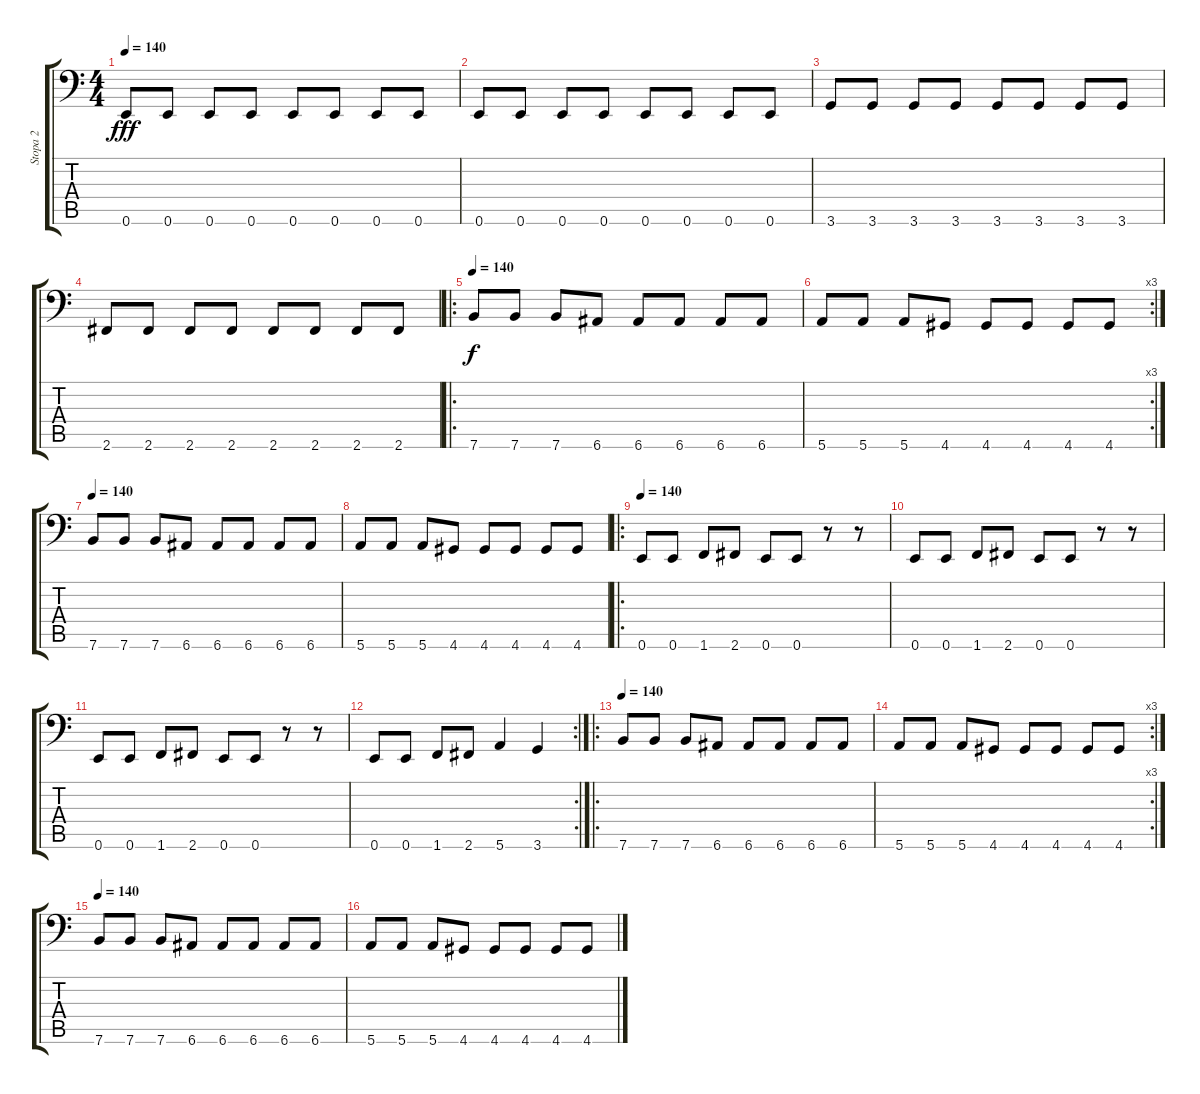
\track ("Stopa 2" "Stopa 2") {instrument electricbasspick}
\staff {score tabs}
\tuning (E3 B2 G2 D2 A1 E1) {hide}
\ts (4 4)
\tempo 140
\clef f4
\ks c
0.6.8{dy fff volume 16 balance 8 instrument electricbasspick} 0.6.8 0.6.8 0.6.8 0.6.8 0.6.8 0.6.8 0.6.8 |
0.6.8 0.6.8 0.6.8 0.6.8 0.6.8 0.6.8 0.6.8 0.6.8 |
3.6.8 3.6.8 3.6.8 3.6.8 3.6.8 3.6.8 3.6.8 3.6.8 |
2.6.8 2.6.8 2.6.8 2.6.8 2.6.8 2.6.8 2.6.8 2.6.8 |
\ro
\tempo 140
7.6.8{dy f} 7.6.8 7.6.8 6.6.8 6.6.8 6.6.8 6.6.8 6.6.8 |
\rc 3
5.6.8 5.6.8 5.6.8 4.6.8 4.6.8 4.6.8 4.6.8 4.6.8 |
\tempo 140
7.6.8 7.6.8 7.6.8 6.6.8 6.6.8 6.6.8 6.6.8 6.6.8 |
5.6.8 5.6.8 5.6.8 4.6.8 4.6.8 4.6.8 4.6.8 4.6.8 |
\ro
\tempo 140
0.6.8{volume 16 instrument electricbasspick} 0.6.8 1.6.8 2.6.8 0.6.8 0.6.8 r.8 r.8 |
0.6.8{volume 16 instrument electricbasspick} 0.6.8 1.6.8 2.6.8 0.6.8 0.6.8 r.8 r.8 |
0.6.8{volume 16 instrument electricbasspick} 0.6.8 1.6.8 2.6.8 0.6.8 0.6.8 r.8 r.8 |
\rc 2
0.6.8{volume 16 instrument electricbasspick} 0.6.8 1.6.8 2.6.8 5.6.4 3.6.4 |
\ro
\tempo 140
7.6.8 7.6.8 7.6.8 6.6.8 6.6.8 6.6.8 6.6.8 6.6.8 |
\rc 3
5.6.8 5.6.8 5.6.8 4.6.8 4.6.8 4.6.8 4.6.8 4.6.8 |
\tempo 140
7.6.8 7.6.8 7.6.8 6.6.8 6.6.8 6.6.8 6.6.8 6.6.8 |
5.6.8 5.6.8 5.6.8 4.6.8 4.6.8 4.6.8 4.6.8 4.6.8
